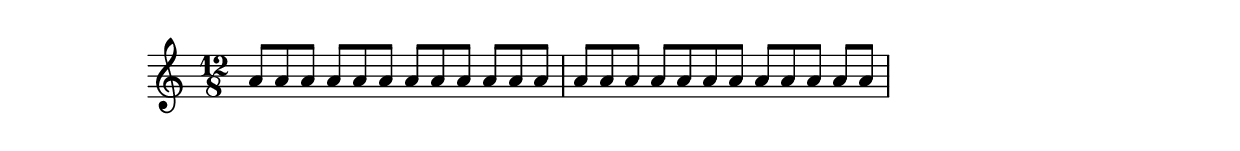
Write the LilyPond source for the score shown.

\version "2.13.29"

\header {
  lsrtags = "rhythms"
  texidoc = "
To typeset beams grouped @code{3-4-3-2} one need only change the
beat structure:
"
  doctitle = "Reverting default beam endings"
}

\relative c'' {
  \time 12/8

  % Default beaming
  a8 a a a a a a a a a a a

  % Set new values for beam endings
  \set Score.beatStructure = #'(3 4 3 2)
  a8 a a a a a a a a a a a
}
